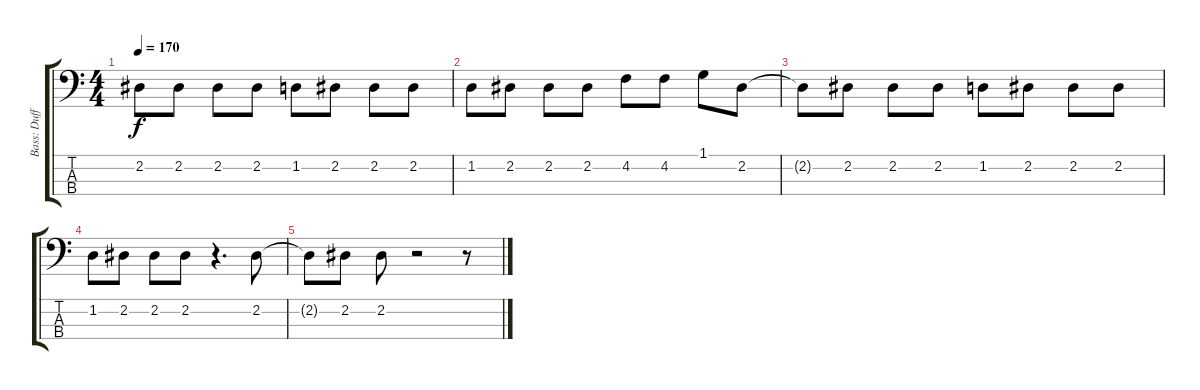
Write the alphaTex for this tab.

\track ("Bass: Duff" "Bass: Duff") {solo instrument electricbassfinger}
\staff {score tabs}
\tuning (Gb2 Db2 Ab1 Eb1) {hide}
\ts (4 4)
\tempo 170
\clef f4
\ks c
2.2{t}.8{dy f} 2.2.8 2.2.8 2.2.8 1.2.8 2.2.8 2.2.8 2.2.8 |
1.2.8 2.2.8 2.2.8 2.2.8 4.2.8 4.2.8 1.1.8 2.2.8 |
2.2{t}.8 2.2.8 2.2.8 2.2.8 1.2.8 2.2.8 2.2.8 2.2.8 |
1.2.8 2.2.8 2.2.8 2.2.8 r.4{d} 2.2.8 |
2.2{t}.8 2.2.8 2.2.8 r.2 r.8
